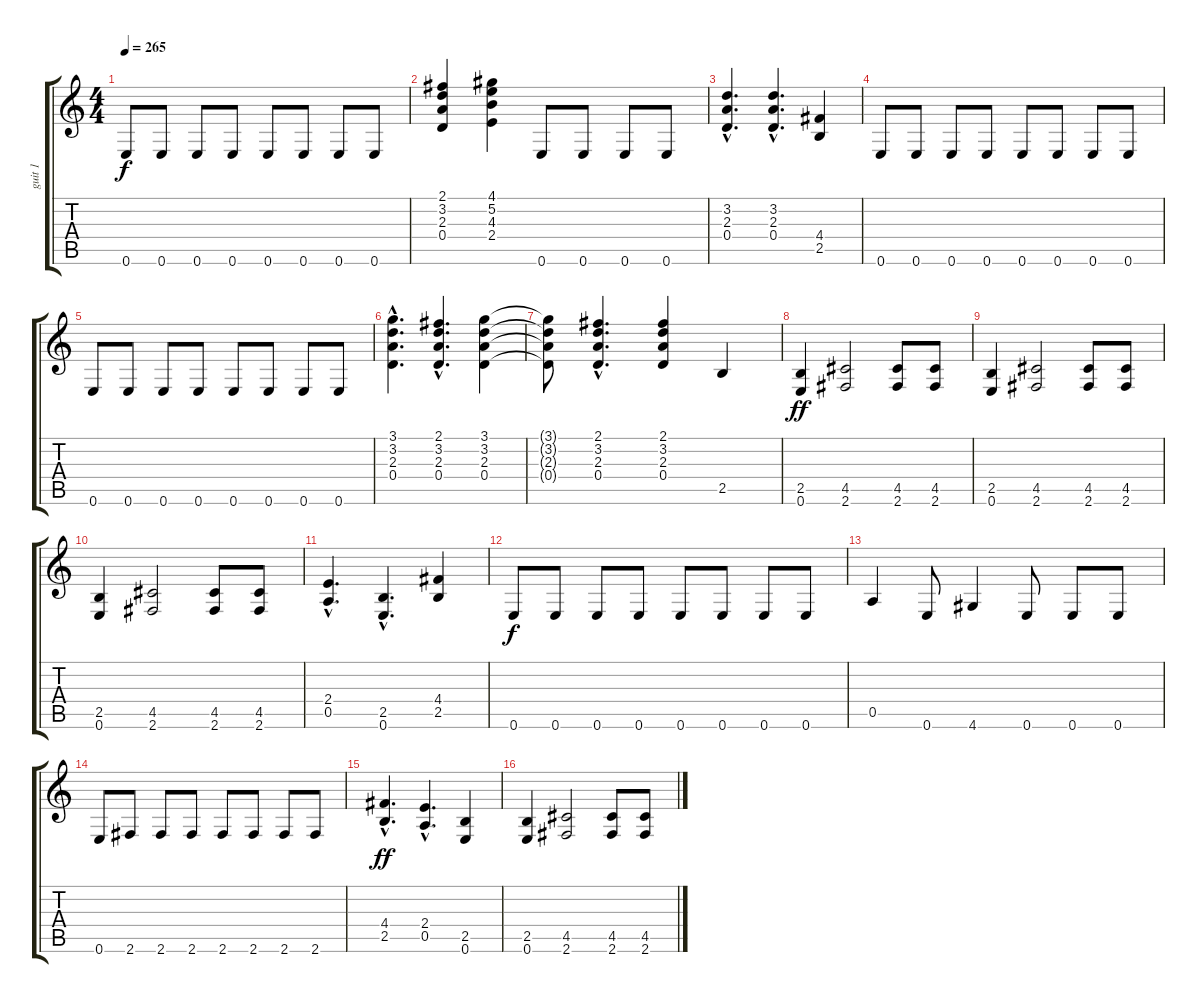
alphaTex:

\track ("guit 1" "guit 1") {instrument distortionguitar}
\staff {score tabs}
\tuning (E4 B3 G3 D3 A2 E2) {hide}
\ts (4 4)
\tempo 265
\clef g2
\ks c
0.6.8{dy f} 0.6.8 0.6.8 0.6.8 0.6.8 0.6.8 0.6.8 0.6.8 |
(2.1 3.2 2.3 0.4).4 (4.1 5.2 4.3 2.4).4 0.6.8 0.6.8 0.6.8 0.6.8 |
(3.2{hac} 2.3{hac} 0.4{hac}).4{d} (3.2{hac} 2.3{hac} 0.4{hac}).4{d} (4.4 2.5).4 |
0.6.8 0.6.8 0.6.8 0.6.8 0.6.8 0.6.8 0.6.8 0.6.8 |
0.6.8 0.6.8 0.6.8 0.6.8 0.6.8 0.6.8 0.6.8 0.6.8 |
(3.1{hac} 3.2{hac} 2.3{hac} 0.4{hac}).4{d} (2.1{hac} 3.2{hac} 2.3{hac} 0.4{hac}).4{d} (3.1 3.2 2.3 0.4).4 |
(3.1{t} 3.2{t} 2.3{t} 0.4{t}).8 (2.1{hac} 3.2{hac} 2.3{hac} 0.4{hac}).4{d} (2.1 3.2 2.3 0.4).4 2.5.4 |
(2.5 0.6).4{dy ff} (4.5 2.6).2 (4.5 2.6).8 (4.5 2.6).8 |
(2.5 0.6).4 (4.5 2.6).2 (4.5 2.6).8 (4.5 2.6).8 |
(2.5 0.6).4 (4.5 2.6).2 (4.5 2.6).8 (4.5 2.6).8 |
(2.4{hac} 0.5{hac}).4{d} (2.5{hac} 0.6{hac}).4{d} (4.4 2.5).4 |
0.6.8{dy f} 0.6.8 0.6.8 0.6.8 0.6.8 0.6.8 0.6.8 0.6.8 |
0.5.4 0.6.8 4.6.4 0.6.8 0.6.8 0.6.8 |
0.6.8 2.6.8 2.6.8 2.6.8 2.6.8 2.6.8 2.6.8 2.6.8 |
(4.4{hac} 2.5{hac}).4{d dy ff} (2.4{hac} 0.5{hac}).4{d} (2.5 0.6).4 |
(2.5 0.6).4 (4.5 2.6).2 (4.5 2.6).8 (4.5 2.6).8
